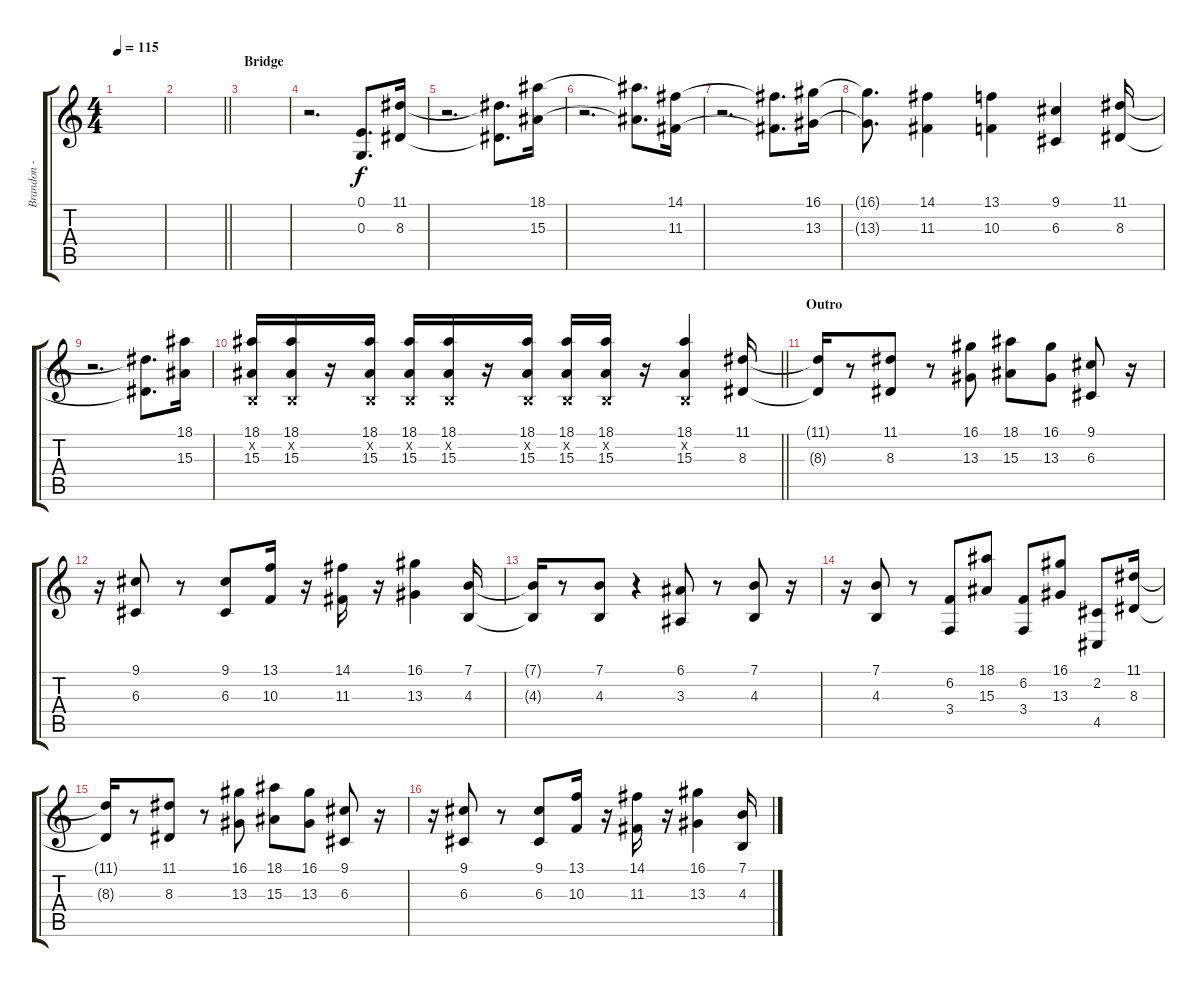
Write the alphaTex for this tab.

\track ("Brandon - Synth" "Brandon - ") {instrument lead2sawtooth}
\staff {score tabs}
\tuning (E4 B3 G3 D3 A2 E2) {hide}
\ts (4 4)
\tempo 115
\clef g2
\ks c
|
\barLineRight lightlight
|
\section ("" "Bridge")
|
r.2{d} (0.1 0.3).8{d} (11.1 8.3).16 |
r.2{d} (11.1{t} 8.3{t}).8{d} (18.1 15.3).16 |
r.2{d} (18.1{t} 15.3{t}).8{d} (14.1 11.3).16 |
r.2{d} (14.1{t} 11.3{t}).8{d} (16.1 13.3).16 |
(16.1{t} 13.3{t}).8{d} (14.1 11.3).4 (13.1 10.3).4 (9.1 6.3).4 (11.1 8.3).16 |
r.2{d} (11.1{t} 8.3{t}).8{d} (18.1 15.3).16 |
\barLineRight lightlight
(18.1 0.2{x} 15.3).16 (18.1 0.2{x} 15.3).16 r.16 (18.1 0.2{x} 15.3).16 (18.1 0.2{x} 15.3).16 (18.1 0.2{x} 15.3).16 r.16 (18.1 0.2{x} 15.3).16 (18.1 0.2{x} 15.3).16 (18.1 0.2{x} 15.3).16 r.16 (18.1 0.2{x} 15.3).4 (11.1 8.3).16 |
\section ("" "Outro")
(11.1{t} 8.3{t}).16 r.8 (11.1 8.3).8 r.8 (16.1 13.3).8 (18.1 15.3).8 (16.1 13.3).8 (9.1 6.3).8 r.16 |
r.16 (9.1 6.3).8 r.8 (9.1 6.3).8 (13.1 10.3).16 r.16 (14.1 11.3).16 r.16 (16.1 13.3).4 (7.1 4.3).16 |
(7.1{t} 4.3{t}).16 r.8 (7.1 4.3).8 r.4 (6.1 3.3).8 r.8 (7.1 4.3).8 r.16 |
r.16 (7.1 4.3).8 r.8 (6.2 3.4).8 (18.1 15.3).8 (6.2 3.4).8 (16.1 13.3).8 (2.2 4.5).8 (11.1 8.3).16 |
(11.1{t} 8.3{t}).16 r.8 (11.1 8.3).8 r.8 (16.1 13.3).8 (18.1 15.3).8 (16.1 13.3).8 (9.1 6.3).8 r.16 |
r.16 (9.1 6.3).8 r.8 (9.1 6.3).8 (13.1 10.3).16 r.16 (14.1 11.3).16 r.16 (16.1 13.3).4 (7.1 4.3).16
